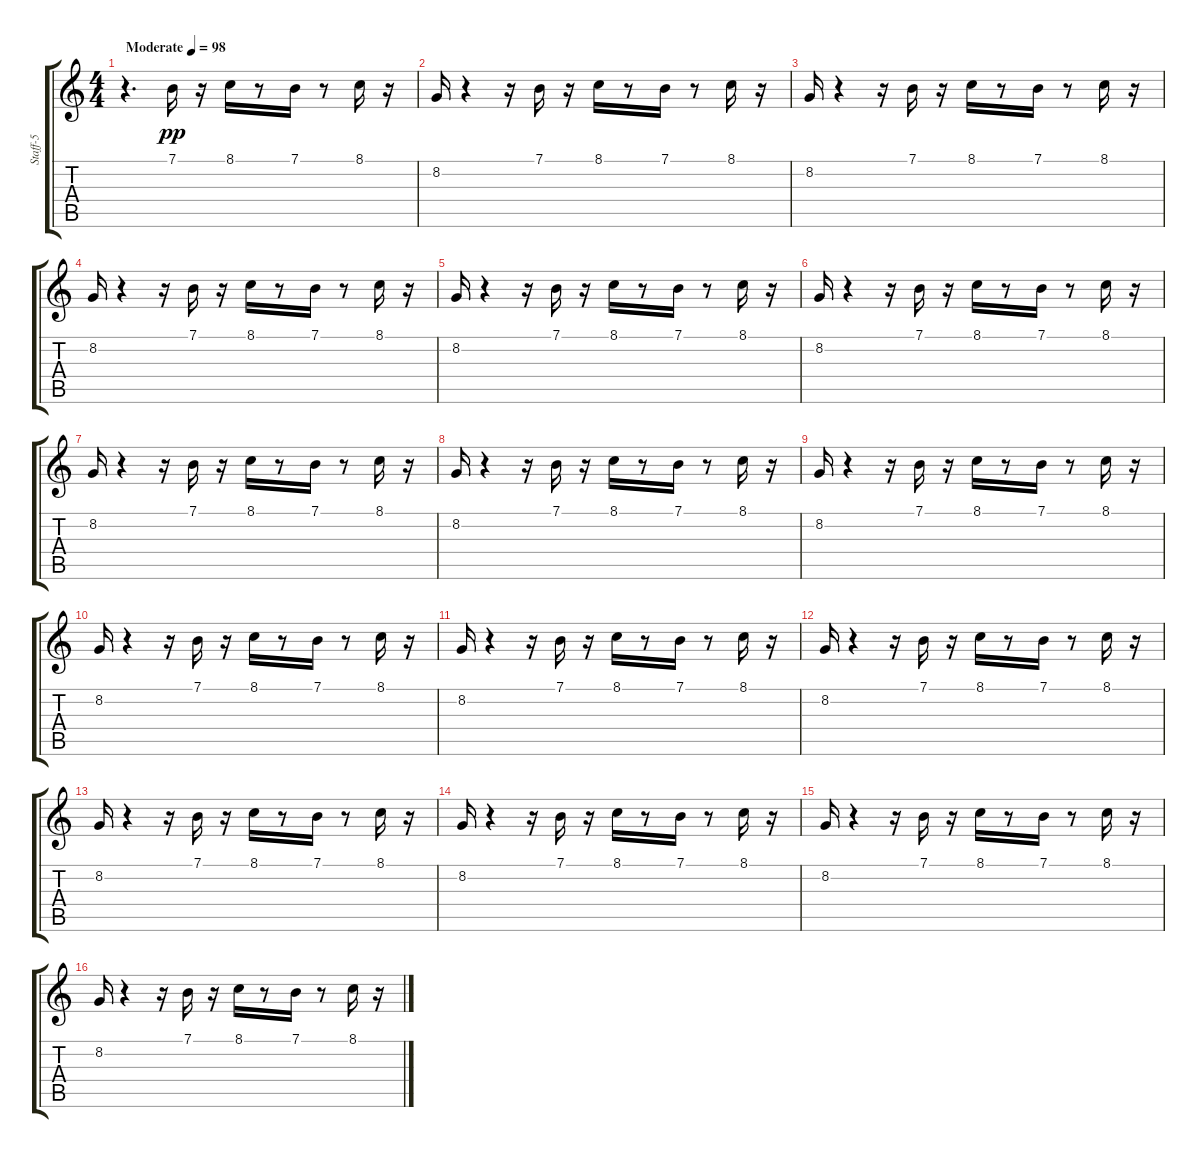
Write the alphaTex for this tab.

\track ("Staff-5" "Staff-5") {instrument electricpiano1}
\staff {score tabs}
\tuning (E4 B3 G3 D3 A2 E2) {hide}
\ts (4 4)
\tempo (98 "Moderate")
\clef g2
\ks c
r.4{d dy pp instrument electricpiano1} 7.1.16 r.16 8.1.16 r.8 7.1.16 r.8 8.1.16 r.16 |
8.2.16 r.4 r.16 7.1.16 r.16 8.1.16 r.8 7.1.16 r.8 8.1.16 r.16 |
8.2.16 r.4 r.16 7.1.16 r.16 8.1.16 r.8 7.1.16 r.8 8.1.16 r.16 |
8.2.16 r.4 r.16 7.1.16 r.16 8.1.16 r.8 7.1.16 r.8 8.1.16 r.16 |
8.2.16 r.4 r.16 7.1.16 r.16 8.1.16 r.8 7.1.16 r.8 8.1.16 r.16 |
8.2.16 r.4 r.16 7.1.16 r.16 8.1.16 r.8 7.1.16 r.8 8.1.16 r.16 |
8.2.16 r.4 r.16 7.1.16 r.16 8.1.16 r.8 7.1.16 r.8 8.1.16 r.16 |
8.2.16 r.4 r.16 7.1.16 r.16 8.1.16 r.8 7.1.16 r.8 8.1.16 r.16 |
8.2.16 r.4 r.16 7.1.16 r.16 8.1.16 r.8 7.1.16 r.8 8.1.16 r.16 |
8.2.16 r.4 r.16 7.1.16 r.16 8.1.16 r.8 7.1.16 r.8 8.1.16 r.16 |
8.2.16 r.4 r.16 7.1.16 r.16 8.1.16 r.8 7.1.16 r.8 8.1.16 r.16 |
8.2.16 r.4 r.16 7.1.16 r.16 8.1.16 r.8 7.1.16 r.8 8.1.16 r.16 |
8.2.16 r.4 r.16 7.1.16 r.16 8.1.16 r.8 7.1.16 r.8 8.1.16 r.16 |
8.2.16 r.4 r.16 7.1.16 r.16 8.1.16 r.8 7.1.16 r.8 8.1.16 r.16 |
8.2.16 r.4 r.16 7.1.16 r.16 8.1.16 r.8 7.1.16 r.8 8.1.16 r.16 |
8.2.16 r.4 r.16 7.1.16 r.16 8.1.16 r.8 7.1.16 r.8 8.1.16 r.16
